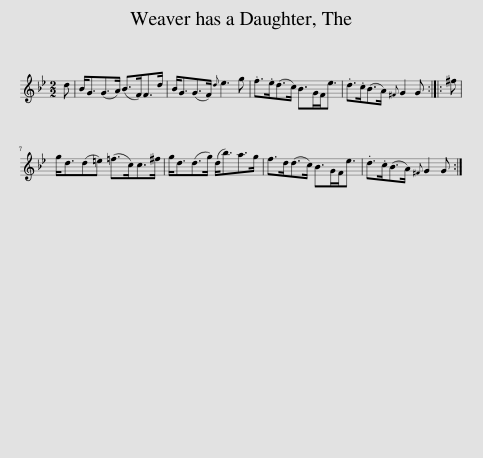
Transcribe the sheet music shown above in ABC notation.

X:1
L:1/8
M:2/2
I:linebreak $
K:Gmin
V:1 treble
V:1
 d | B<G(G>A) (B>F)F>d | B<G(G>F){d} e3 g | .f>.e(d>c) B>GF<e | .d>.c(B>A){^F} G2 G :: %5
 ^f |$ g<d(d=e) (=f>c)c>^f | g<d(d>g) (d<b)a>g | f>d(d>c) B>GF<e | .d>.c(B>A){^F} G2 G :| %10
